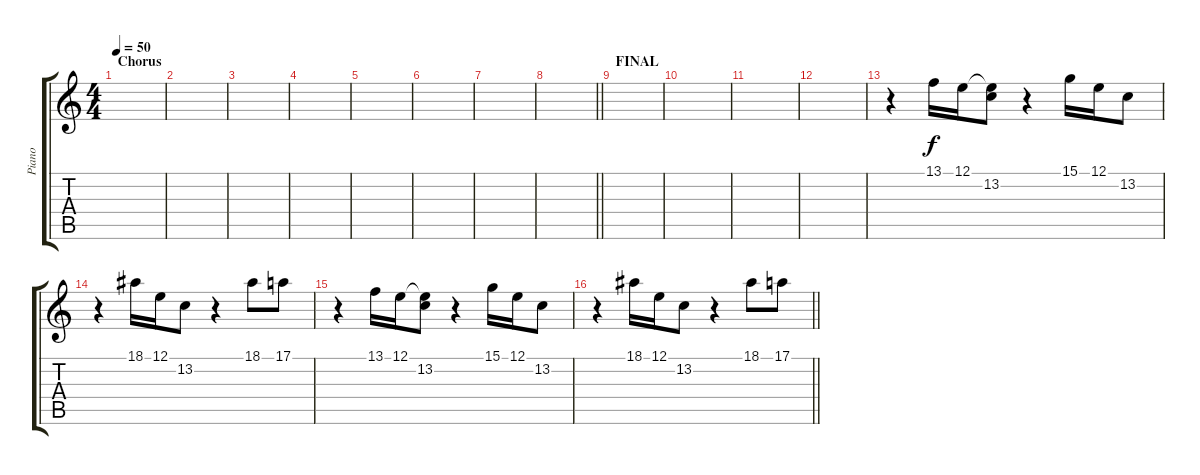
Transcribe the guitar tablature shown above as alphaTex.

\track ("Piano " "Piano ") {instrument acousticgrandpiano}
\staff {score tabs}
\tuning (E4 B3 G3 D3 A2 D2) {hide}
\ts (4 4)
\section ("" "Chorus")
\tempo 50
\clef g2
\ks c
|
|
|
|
|
|
|
\barLineRight lightlight
|
\section ("" "FINAL")
|
|
|
|
r.4 13.1.16 12.1.16 (12.1{t} 13.2).8 r.4 15.1.16 12.1.16 13.2.8 |
r.4 18.1.16 12.1.16 13.2.8 r.4 18.1.8 17.1.8 |
r.4 13.1.16 12.1.16 (12.1{t} 13.2).8 r.4 15.1.16 12.1.16 13.2.8 |
\barLineRight lightlight
r.4 18.1.16 12.1.16 13.2.8 r.4 18.1.8 17.1.8
